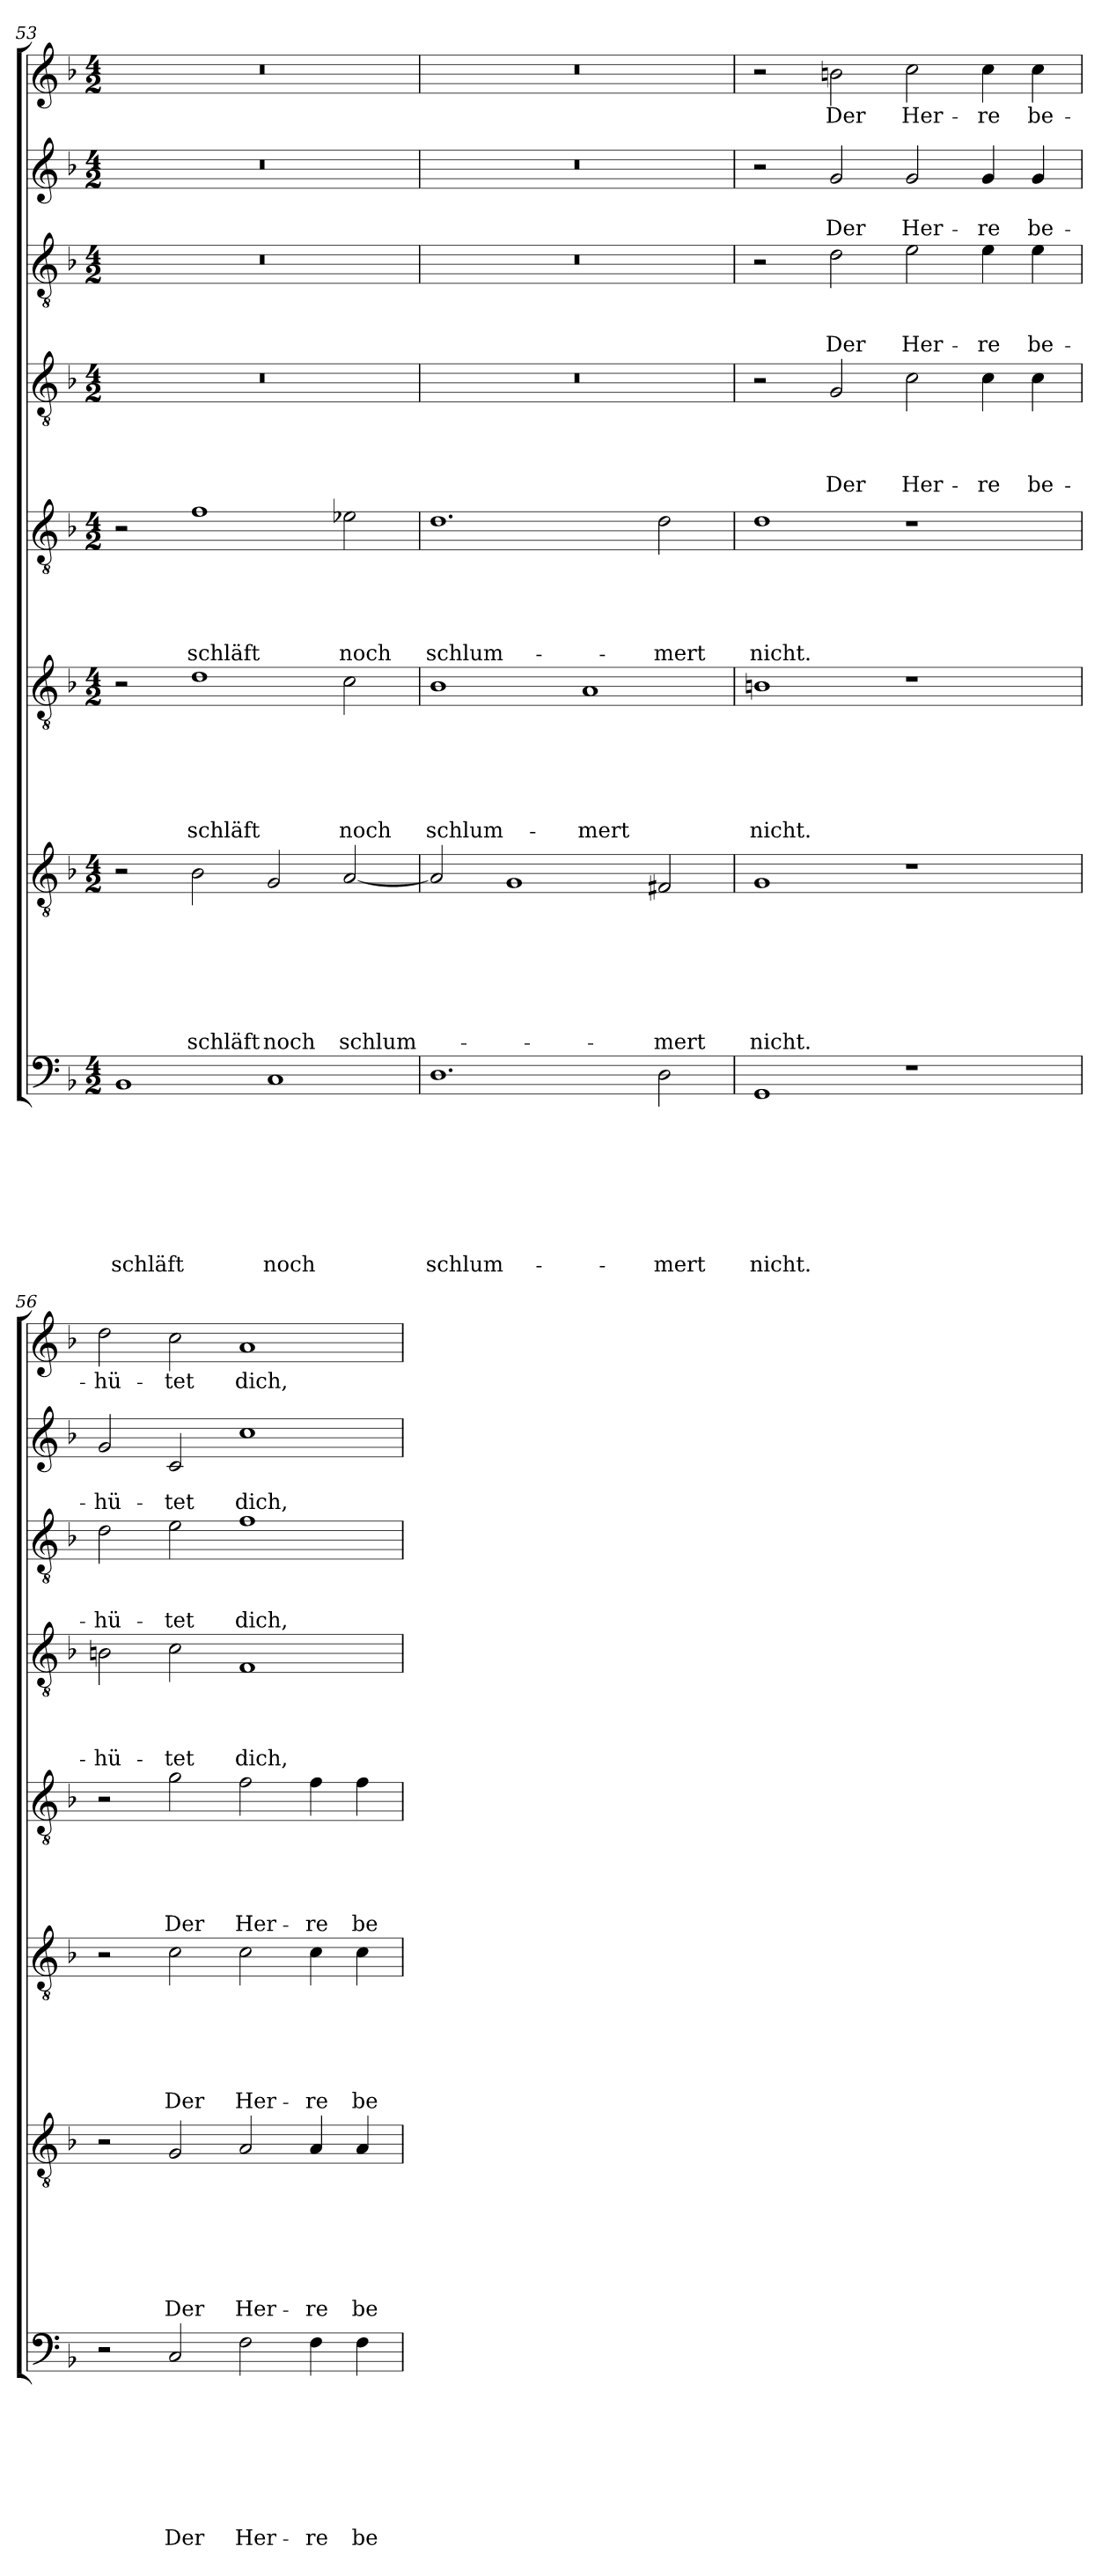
**kern	**text	**text	**text	**text	**text	**text	**text	**text	**kern	**text	**text	**text	**text	**text	**text	**text	**kern	**text	**text	**text	**text	**text	**text	**kern	**text	**text	**text	**text	**text	**kern	**text	**text	**text	**text	**kern	**text	**text	**text	**kern	**text	**text	**kern	**text
*part8	*part8	*part8	*part8	*part8	*part8	*part8	*part8	*part8	*part7	*part7	*part7	*part7	*part7	*part7	*part7	*part7	*part6	*part6	*part6	*part6	*part6	*part6	*part6	*part5	*part5	*part5	*part5	*part5	*part5	*part4	*part4	*part4	*part4	*part4	*part3	*part3	*part3	*part3	*part2	*part2	*part2	*part1	*part1
*staff8	*staff8	*staff8	*staff8	*staff8	*staff8	*staff8	*staff8	*staff8	*staff7	*staff7	*staff7	*staff7	*staff7	*staff7	*staff7	*staff7	*staff6	*staff6	*staff6	*staff6	*staff6	*staff6	*staff6	*staff5	*staff5	*staff5	*staff5	*staff5	*staff5	*staff4	*staff4	*staff4	*staff4	*staff4	*staff3	*staff3	*staff3	*staff3	*staff2	*staff2	*staff2	*staff1	*staff1
*clefF4	*	*	*	*	*	*	*	*	*clefGv2	*	*	*	*	*	*	*	*clefGv2	*	*	*	*	*	*	*clefGv2	*	*	*	*	*	*clefGv2	*	*	*	*	*clefGv2	*	*	*	*clefG2	*	*	*clefG2	*
*k[b-]	*	*	*	*	*	*	*	*	*k[b-]	*	*	*	*	*	*	*	*k[b-]	*	*	*	*	*	*	*k[b-]	*	*	*	*	*	*k[b-]	*	*	*	*	*k[b-]	*	*	*	*k[b-]	*	*	*k[b-]	*
*d:	*	*	*	*	*	*	*	*	*d:	*	*	*	*	*	*	*	*d:	*	*	*	*	*	*	*d:	*	*	*	*	*	*d:	*	*	*	*	*d:	*	*	*	*d:	*	*	*d:	*
*M4/2	*	*	*	*	*	*	*	*	*M4/2	*	*	*	*	*	*	*	*M4/2	*	*	*	*	*	*	*M4/2	*	*	*	*	*	*M4/2	*	*	*	*	*M4/2	*	*	*	*M4/2	*	*	*M4/2	*
=53	=53	=53	=53	=53	=53	=53	=53	=53	=53	=53	=53	=53	=53	=53	=53	=53	=53	=53	=53	=53	=53	=53	=53	=53	=53	=53	=53	=53	=53	=53	=53	=53	=53	=53	=53	=53	=53	=53	=53	=53	=53	=53	=53
1BB-	.	.	.	.	.	.	.	schläft	2r	.	.	.	.	.	.	.	2r	.	.	.	.	.	.	2r	.	.	.	.	.	0r	.	.	.	.	0r	.	.	.	0r	.	.	0r	.
.	.	.	.	.	.	.	.	.	2B-\	.	.	.	.	.	.	schläft	1d	.	.	.	.	.	schläft	1f	.	.	.	.	schläft	.	.	.	.	.	.	.	.	.	.	.	.	.	.
1C	.	.	.	.	.	.	.	noch	2G/	.	.	.	.	.	.	noch	.	.	.	.	.	.	.	.	.	.	.	.	.	.	.	.	.	.	.	.	.	.	.	.	.	.	.
.	.	.	.	.	.	.	.	.	[2A/	.	.	.	.	.	.	schlum-	2c\	.	.	.	.	.	noch	2e-X\	.	.	.	.	noch	.	.	.	.	.	.	.	.	.	.	.	.	.	.
!!LO:LB:g=z
=54	=54	=54	=54	=54	=54	=54	=54	=54	=54	=54	=54	=54	=54	=54	=54	=54	=54	=54	=54	=54	=54	=54	=54	=54	=54	=54	=54	=54	=54	=54	=54	=54	=54	=54	=54	=54	=54	=54	=54	=54	=54	=54	=54
1.D	.	.	.	.	.	.	.	schlum-	2A/]	.	.	.	.	.	.	.	1B-	.	.	.	.	.	schlum-	1.d	.	.	.	.	schlum-	0r	.	.	.	.	0r	.	.	.	0r	.	.	0r	.
.	.	.	.	.	.	.	.	.	1G	.	.	.	.	.	.	.	.	.	.	.	.	.	.	.	.	.	.	.	.	.	.	.	.	.	.	.	.	.	.	.	.	.	.
.	.	.	.	.	.	.	.	.	.	.	.	.	.	.	.	.	1A	.	.	.	.	.	-mert	.	.	.	.	.	.	.	.	.	.	.	.	.	.	.	.	.	.	.	.
2D\	.	.	.	.	.	.	.	-mert	2F#X/	.	.	.	.	.	.	-mert	.	.	.	.	.	.	.	2d\	.	.	.	.	-mert	.	.	.	.	.	.	.	.	.	.	.	.	.	.
=55	=55	=55	=55	=55	=55	=55	=55	=55	=55	=55	=55	=55	=55	=55	=55	=55	=55	=55	=55	=55	=55	=55	=55	=55	=55	=55	=55	=55	=55	=55	=55	=55	=55	=55	=55	=55	=55	=55	=55	=55	=55	=55	=55
1GG	.	.	.	.	.	.	.	nicht.	1G	.	.	.	.	.	.	nicht.	1Bn	.	.	.	.	.	nicht.	1d	.	.	.	.	nicht.	2r	.	.	.	.	2r	.	.	.	2r	.	.	2r	.
.	.	.	.	.	.	.	.	.	.	.	.	.	.	.	.	.	.	.	.	.	.	.	.	.	.	.	.	.	.	2G/	.	.	.	Der	2d\	.	.	Der	2g/	.	Der	2bn\	Der
1r	.	.	.	.	.	.	.	.	1r	.	.	.	.	.	.	.	1r	.	.	.	.	.	.	1r	.	.	.	.	.	2c\	.	.	.	Her-	2e\	.	.	Her-	2g/	.	Her-	2cc\	Her-
.	.	.	.	.	.	.	.	.	.	.	.	.	.	.	.	.	.	.	.	.	.	.	.	.	.	.	.	.	.	4c\	.	.	.	-re	4e\	.	.	-re	4g/	.	-re	4cc\	-re
.	.	.	.	.	.	.	.	.	.	.	.	.	.	.	.	.	.	.	.	.	.	.	.	.	.	.	.	.	.	4c\	.	.	.	be-	4e\	.	.	be-	4g/	.	be-	4cc\	be-
=56	=56	=56	=56	=56	=56	=56	=56	=56	=56	=56	=56	=56	=56	=56	=56	=56	=56	=56	=56	=56	=56	=56	=56	=56	=56	=56	=56	=56	=56	=56	=56	=56	=56	=56	=56	=56	=56	=56	=56	=56	=56	=56	=56
2r	.	.	.	.	.	.	.	.	2r	.	.	.	.	.	.	.	2r	.	.	.	.	.	.	2r	.	.	.	.	.	2Bn\	.	.	.	-hü-	2d\	.	.	-hü-	2g/	.	-hü-	2dd\	-hü-
2C/	.	.	.	.	.	.	.	Der	2G/	.	.	.	.	.	.	Der	2c\	.	.	.	.	.	Der	2g\	.	.	.	.	Der	2c\	.	.	.	-tet	2e\	.	.	-tet	2c/	.	-tet	2cc\	-tet
2F\	.	.	.	.	.	.	.	Her-	2A/	.	.	.	.	.	.	Her-	2c\	.	.	.	.	.	Her-	2f\	.	.	.	.	Her-	1F	.	.	.	dich,	1f	.	.	dich,	1cc	.	dich,	1a	dich,
4F\	.	.	.	.	.	.	.	-re	4A/	.	.	.	.	.	.	-re	4c\	.	.	.	.	.	-re	4f\	.	.	.	.	-re	.	.	.	.	.	.	.	.	.	.	.	.	.	.
4F\	.	.	.	.	.	.	.	be-	4A/	.	.	.	.	.	.	be-	4c\	.	.	.	.	.	be-	4f\	.	.	.	.	be-	.	.	.	.	.	.	.	.	.	.	.	.	.	.
=	=	=	=	=	=	=	=	=	=	=	=	=	=	=	=	=	=	=	=	=	=	=	=	=	=	=	=	=	=	=	=	=	=	=	=	=	=	=	=	=	=	=	=
*-	*-	*-	*-	*-	*-	*-	*-	*-	*-	*-	*-	*-	*-	*-	*-	*-	*-	*-	*-	*-	*-	*-	*-	*-	*-	*-	*-	*-	*-	*-	*-	*-	*-	*-	*-	*-	*-	*-	*-	*-	*-	*-	*-
